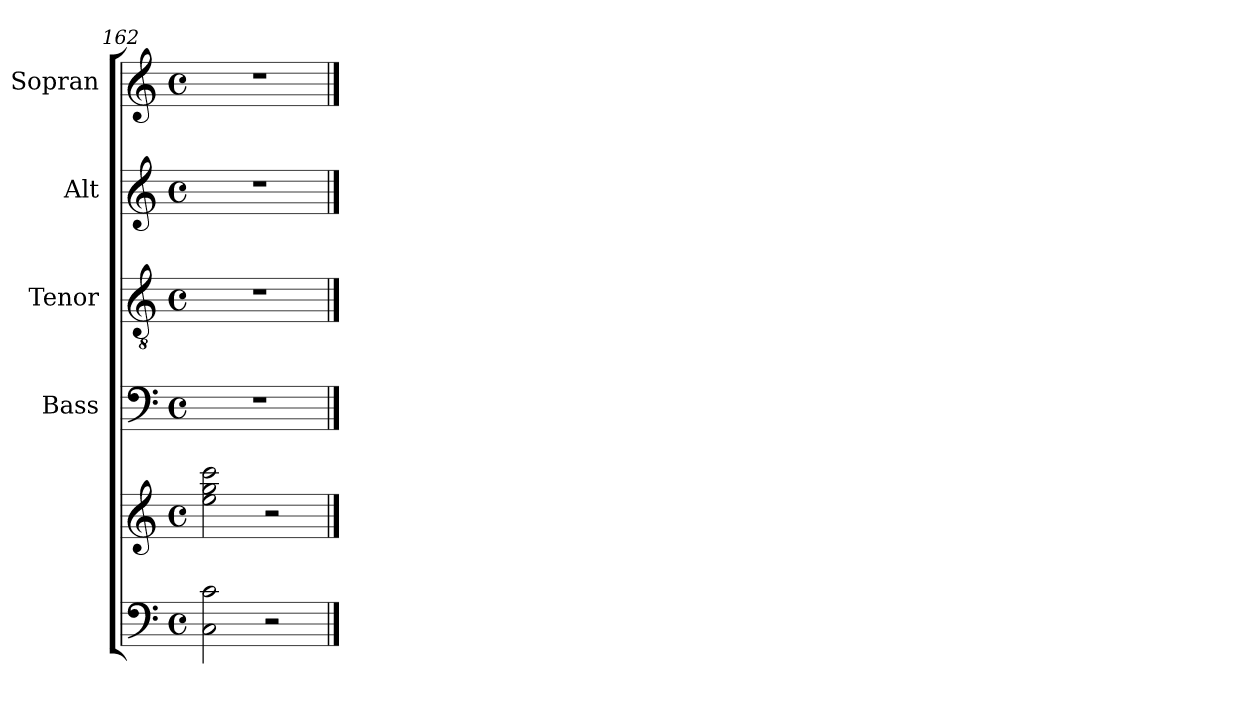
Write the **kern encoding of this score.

**kern	**kern	**kern	**kern	**kern	**kern
*part5	*part5	*part4	*part3	*part2	*part1
*staff6	*staff5	*staff4	*staff3	*staff2	*staff1
*	*	*I"Bass	*I"Tenor	*I"Alt	*I"Sopran
*	*	*I'B.	*I'T.	*I'A.	*I'S.
*clefF4	*clefG2	*clefF4	*clefGv2	*clefG2	*clefG2
*k[]	*k[]	*k[]	*k[]	*k[]	*k[]
*C:	*C:	*C:	*C:	*C:	*C:
*M4/4	*M4/4	*M4/4	*M4/4	*M4/4	*M4/4
*met(c)	*met(c)	*met(c)	*met(c)	*met(c)	*met(c)
=162	=162	=162	=162	=162	=162
2C\ 2c\	2ee\ 2gg\ 2ccc\	1r	1r	1r	1r
2r	2r	.	.	.	.
==	==	==	==	==	==
*-	*-	*-	*-	*-	*-
